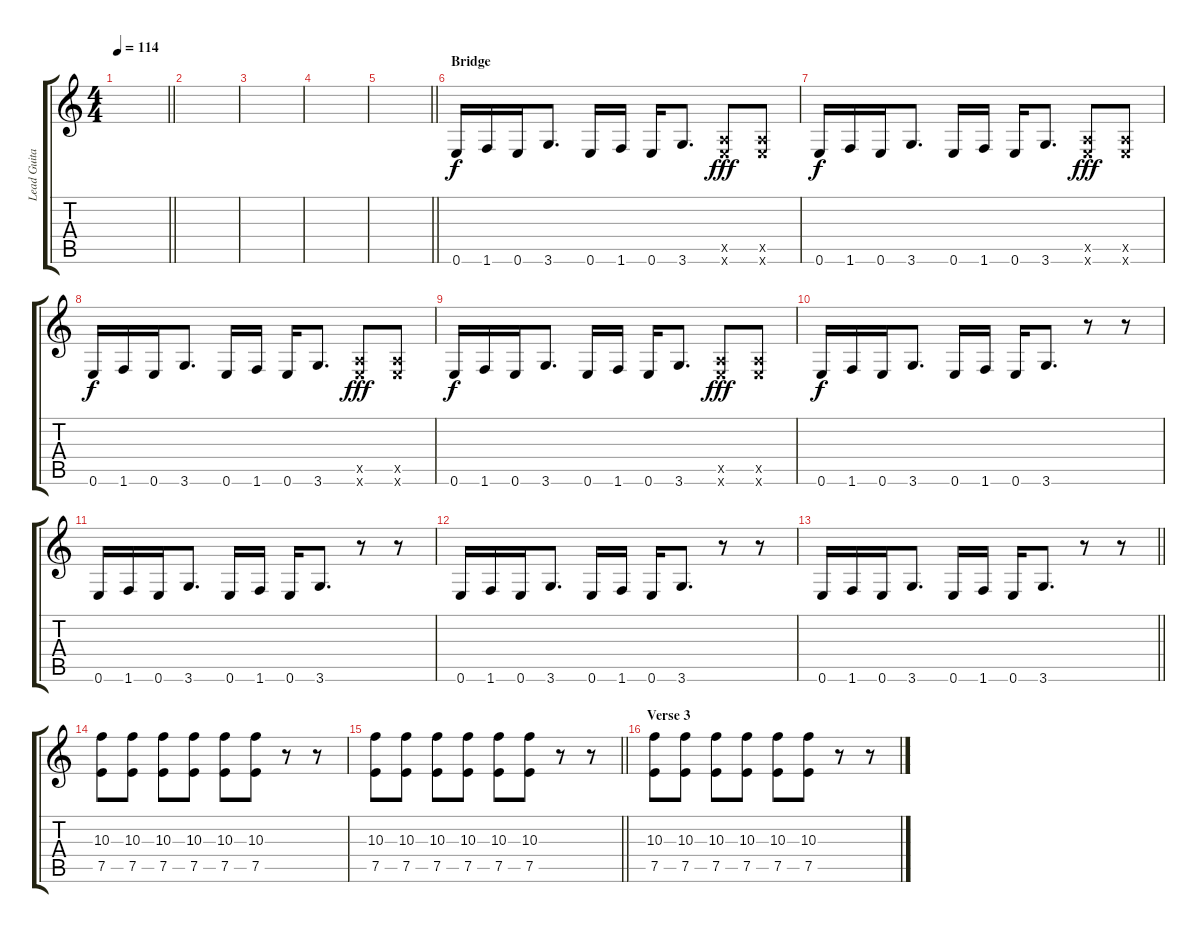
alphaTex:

\track ("Lead Guitar" "Lead Guita") {instrument distortionguitar}
\staff {score tabs}
\tuning (E4 B3 G3 D3 A2 E2) {hide}
\ts (4 4)
\tempo 114
\clef g2
\barLineRight lightlight
\ks c
|
|
|
|
\barLineRight lightlight
|
\section ("" "Bridge")
0.6.16{volume 9} 1.6.16 0.6.16 3.6.8{d} 0.6.16 1.6.16 0.6.16 3.6.8{d} (0.5{x} 0.6{x}).8{dy fff} (0.5{x} 0.6{x}).8 |
0.6.16{dy f} 1.6.16 0.6.16 3.6.8{d} 0.6.16 1.6.16 0.6.16 3.6.8{d} (0.5{x} 0.6{x}).8{dy fff} (0.5{x} 0.6{x}).8 |
0.6.16{dy f} 1.6.16 0.6.16 3.6.8{d} 0.6.16 1.6.16 0.6.16 3.6.8{d} (0.5{x} 0.6{x}).8{dy fff} (0.5{x} 0.6{x}).8 |
0.6.16{dy f} 1.6.16 0.6.16 3.6.8{d} 0.6.16 1.6.16 0.6.16 3.6.8{d} (0.5{x} 0.6{x}).8{dy fff} (0.5{x} 0.6{x}).8 |
0.6.16{dy f} 1.6.16 0.6.16 3.6.8{d} 0.6.16 1.6.16 0.6.16 3.6.8{d} r.8 r.8 |
0.6.16 1.6.16 0.6.16 3.6.8{d} 0.6.16 1.6.16 0.6.16 3.6.8{d} r.8 r.8 |
0.6.16 1.6.16 0.6.16 3.6.8{d} 0.6.16 1.6.16 0.6.16 3.6.8{d} r.8 r.8 |
\barLineRight lightlight
0.6.16 1.6.16 0.6.16 3.6.8{d} 0.6.16 1.6.16 0.6.16 3.6.8{d} r.8 r.8 |
\section ("" "")
(10.3 7.5).8{volume 16 balance 16} (10.3 7.5).8 (10.3 7.5).8 (10.3 7.5).8 (10.3 7.5).8 (10.3 7.5).8 r.8 r.8 |
\barLineRight lightlight
(10.3 7.5).8 (10.3 7.5).8 (10.3 7.5).8 (10.3 7.5).8 (10.3 7.5).8 (10.3 7.5).8 r.8 r.8 |
\section ("" "Verse 3")
(10.3 7.5).8 (10.3 7.5).8 (10.3 7.5).8 (10.3 7.5).8 (10.3 7.5).8 (10.3 7.5).8 r.8 r.8
